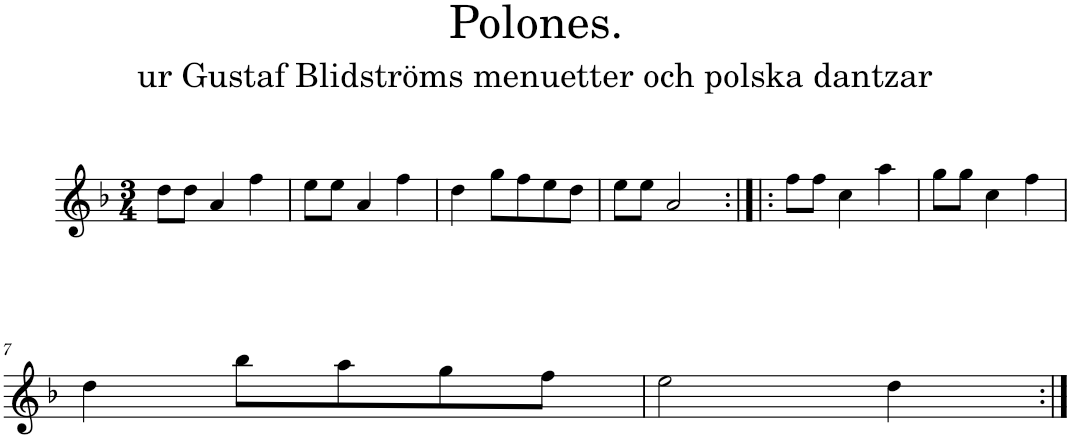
**kern
*part1
*staff1
*I"Piano
*I'Pno
*clefG2
*k[b-]
*d:
*M3/4
=1
8dd\L
8dd\J
4a/
4ff\
=2
8ee\L
8ee\J
4a/
4ff\
=3
4dd\
8gg\L
8ff\
8ee\
8dd\J
=4
8ee\L
8ee\J
2a/
=5:|!|:
8ff\L
8ff\J
4cc\
4aa\
=6
8gg\L
8gg\J
4cc\
4ff\
!!LO:LB:g=z
=7
4dd\
8bb-\L
8aa\
8gg\
8ff\J
=8
2ee\
4dd\
=:|!
*-
